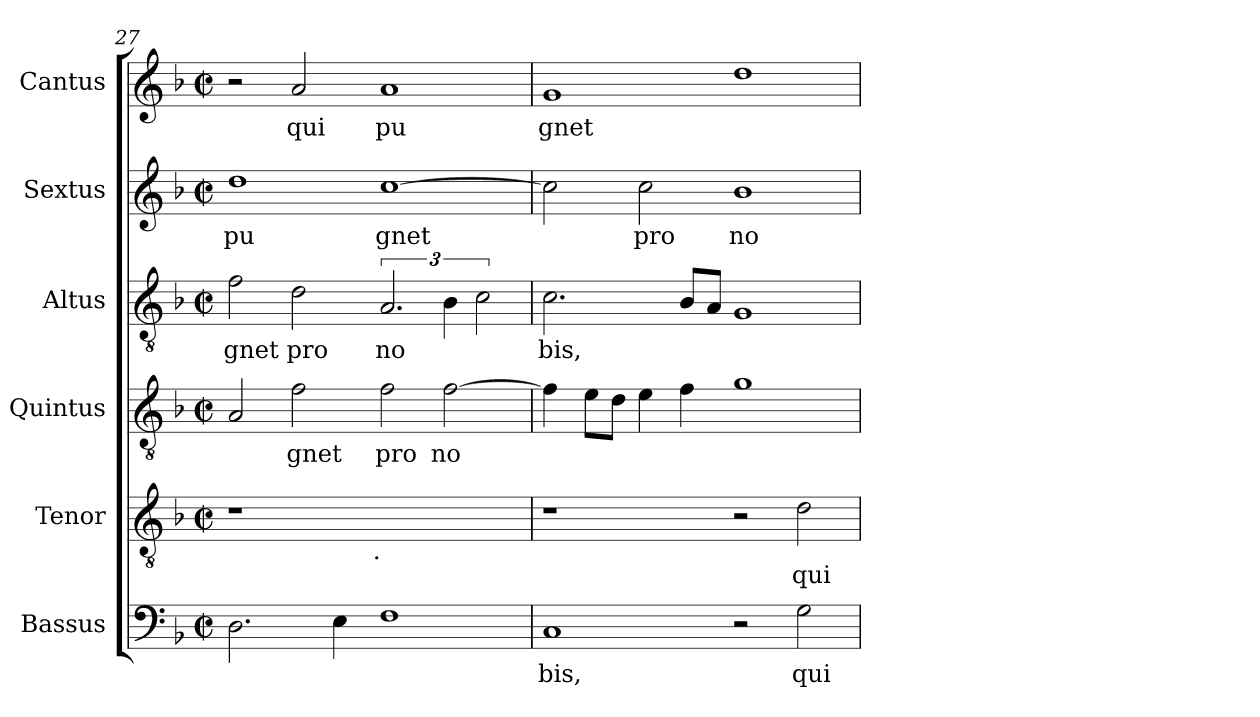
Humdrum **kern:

**kern	**text	**kern	**text	**kern	**text	**kern	**text	**kern	**text	**kern	**text
*part6	*part6	*part5	*part5	*part4	*part4	*part3	*part3	*part2	*part2	*part1	*part1
*staff6	*staff6	*staff5	*staff5	*staff4	*staff4	*staff3	*staff3	*staff2	*staff2	*staff1	*staff1
*I"Bassus	*	*I"Tenor	*	*I"Quintus	*	*I"Altus	*	*I"Sextus	*	*I"Cantus	*
*clefF4	*	*clefGv2	*	*clefGv2	*	*clefGv2	*	*clefG2	*	*clefG2	*
*k[b-]	*	*k[b-]	*	*k[b-]	*	*k[b-]	*	*k[b-]	*	*k[b-]	*
*F:	*	*F:	*	*F:	*	*F:	*	*F:	*	*F:	*
*M2/2	*	*M2/2	*	*M2/2	*	*M2/2	*	*M2/2	*	*M2/2	*
*met(c|)	*	*met(c|)	*	*met(c|)	*	*met(c|)	*	*met(c|)	*	*met(c|)	*
=27	=27	=27	=27	=27	=27	=27	=27	=27	=27	=27	=27
!	!LO:LY:b	!	!	!	!LO:LY:b:cj	!	!LO:LY:b	!	!LO:LY:b	!	!
*	*	*^	*	*	*	*	*	*	*	*	*
2.D\	.	1r	2ryy	.	2A/	--	2f\	gnet	1dd	pu	2r	.
!	!	!	!	!	!	!LO:LY:b:cj	!	!LO:LY:b	!	!	!	!LO:LY:b
.	.	.	4ryy	.	2f\	-gnet	2d\	pro	.	.	2a/	qui
!	!LO:LY:b	!	!	!	!	!	!	!	!	!	!	!
4E\	.	.	8...ryy	.	.	.	.	.	.	.	.	.
!	!	!	!LO:TX:b:t=.	!	!	!	!	!	!	!	!	!
.	.	.	1ryy	.	.	.	.	.	.	.	.	.
!	!LO:LY:b	!	!	!	!	!LO:LY:b:cj	!	!LO:LY:b	!	!LO:LY:b	!	!LO:LY:b
1F	.	1ryy	.	.	2f\	pro	3.A/	no	[>1cc	gnet	1a	pu
!	!	!	!	!	!	!LO:LY:b:cj	!	!	!	!	!	!
*	*	*	*	*	*	*	*Xbrackettup	*	*	*	*	*
!	!	!	!	!	!	!	!	!LO:LY:b	!	!	!	!
.	.	.	.	.	[>2f\	no-	6B-\	.	.	.	.	.
!	!	!	!	!	!	!	!	!LO:LY:b	!	!	!	!
.	.	.	.	.	.	.	3c\	.	.	.	.	.
.	.	.	64ryy	.	.	.	.	.	.	.	.	.
=28	=28	=28	=28	=28	=28	=28	=28	=28	=28	=28	=28	=28
!	!LO:LY:b	!	!	!	!	!LO:LY:b:cj	!	!LO:LY:b	!	!LO:LY:b	!	!LO:LY:b
*	*	*v	*v	*	*	*	*	*	*	*	*	*
1C	bis,	1r	.	4f\]	--	2.c\	bis,	2cc\]	.	1g	gnet
!	!	!	!	!	!LO:LY:b:cj	!	!	!	!	!	!
.	.	.	.	8e\L	--	.	.	.	.	.	.
!	!	!	!	!	!LO:LY:b:cj	!	!	!	!	!	!
.	.	.	.	8d\J	--	.	.	.	.	.	.
!	!	!	!	!	!LO:LY:b:cj	!	!	!	!LO:LY:b	!	!
.	.	.	.	4e\	--	.	.	2cc\	pro	.	.
!	!	!	!	!	!LO:LY:b:cj	!	!LO:LY:b	!	!	!	!
.	.	.	.	4f\	--	8B-/L	.	.	.	.	.
!	!	!	!	!	!	!	!LO:LY:b	!	!	!	!
.	.	.	.	.	.	8A/J	.	.	.	.	.
!	!	!	!	!	!LO:LY:b:cj	!	!LO:LY:b	!	!LO:LY:b	!	!LO:LY:b
2r	.	2r	.	1g	--	1G	.	1b-	no	1dd	.
!	!LO:LY:b	!	!LO:LY:b:cj	!	!	!	!	!	!	!	!
2G\	qui	2d\	qui	.	.	.	.	.	.	.	.
=	=	=	=	=	=	=	=	=	=	=	=
*-	*-	*-	*-	*-	*-	*-	*-	*-	*-	*-	*-
